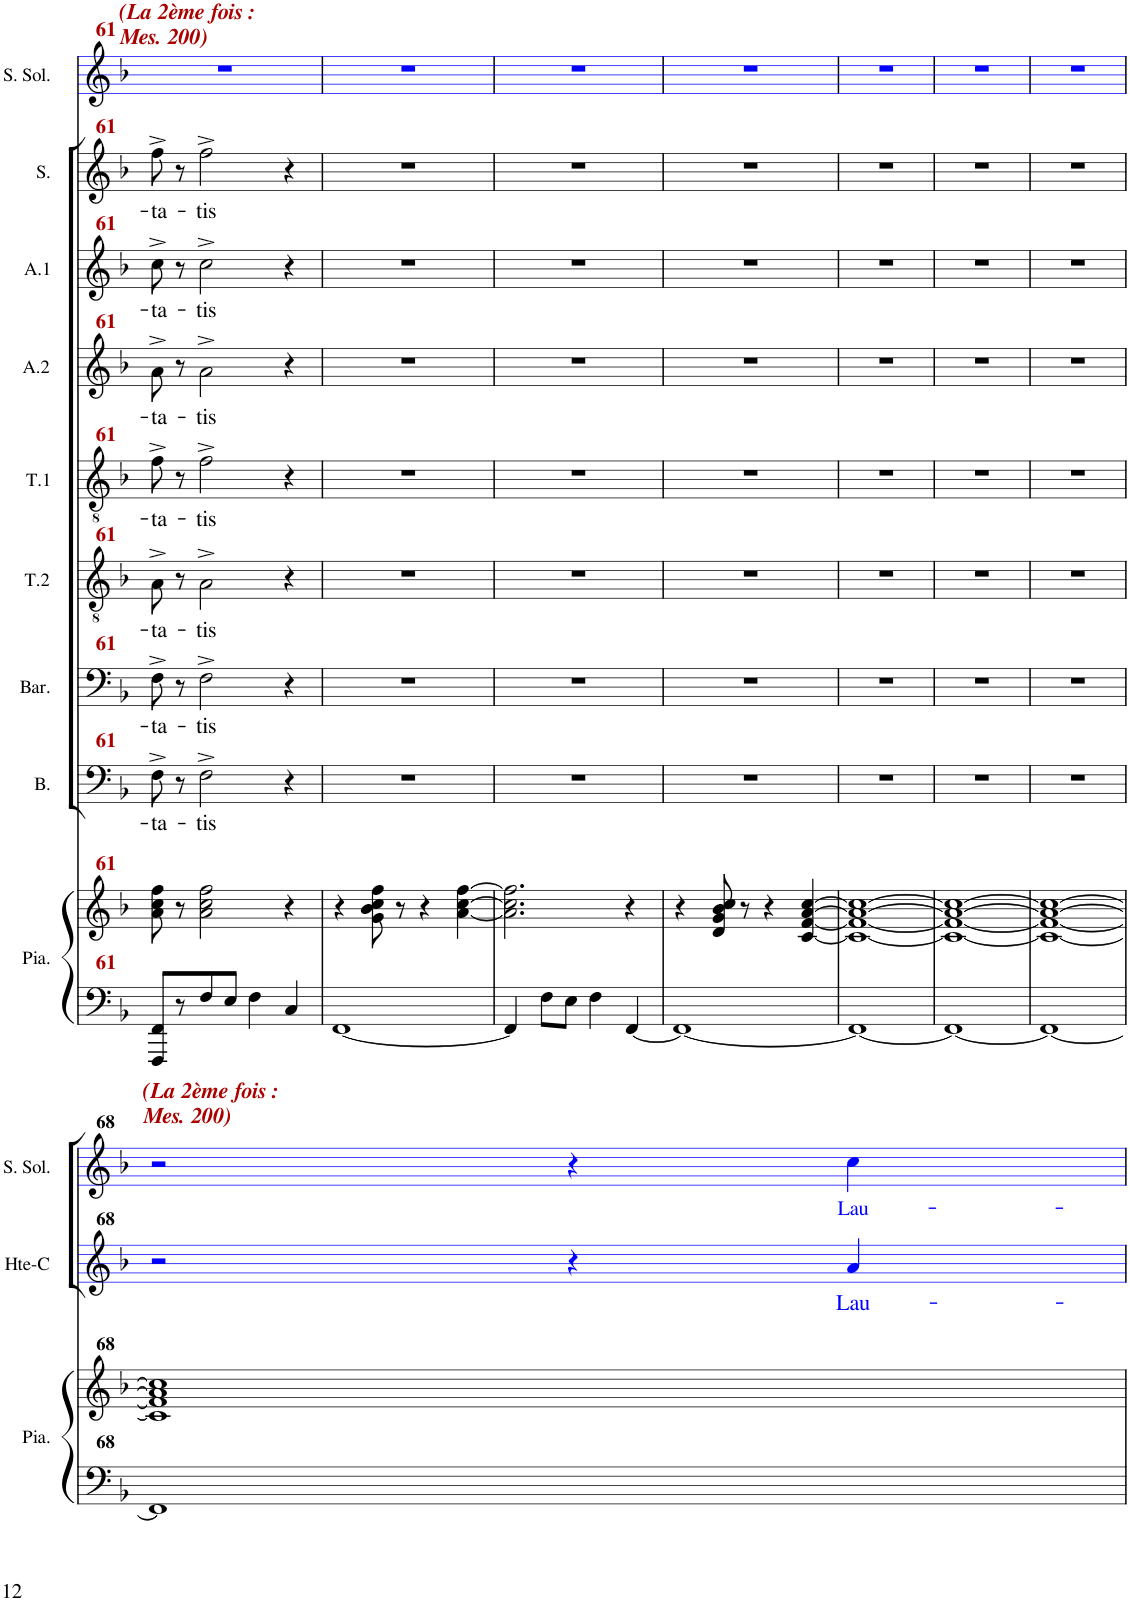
**kern	**kern	**kern	**text	**kern	**text	**kern	**text	**kern	**text	**kern	**text	**kern	**text	**kern	**text	**kern	**text	**kern	**text
*part10	*part10	*part9	*part9	*part8	*part8	*part7	*part7	*part6	*part6	*part5	*part5	*part4	*part4	*part3	*part3	*part2	*part2	*part1	*part1
*staff11	*staff10	*staff9	*staff9	*staff8	*staff8	*staff7	*staff7	*staff6	*staff6	*staff5	*staff5	*staff4	*staff4	*staff3	*staff3	*staff2	*staff2	*staff1	*staff1
*I"Piano	*	*I"Basse	*	*I"Baryton	*	*I"Ténor 2	*	*I"Ténor 1	*	*I"Alto 2	*	*I"Alto 1	*	*I"Soprano	*	*I"Haute-Contre	*	*I"Soprano Solo	*
*I'Pno.	*	*I'B.	*	*I'Bar.	*	*I'T.2	*	*I'T.1	*	*I'A.2	*	*I'A.1	*	*I'S.	*	*I'Hte-C	*	*I'S. Sol.	*
!!LO:PB:g=z
*clefF4	*clefG2	*clefF4	*	*clefF4	*	*clefGv2	*	*clefGv2	*	*clefG2	*	*clefG2	*	*clefG2	*	*clefG2	*	*clefG2	*
*k[b-]	*k[b-]	*k[b-]	*	*k[b-]	*	*k[b-]	*	*k[b-]	*	*k[b-]	*	*k[b-]	*	*k[b-]	*	*k[b-]	*	*k[b-]	*
*M2/2	*M2/2	*M2/2	*	*M2/2	*	*M2/2	*	*M2/2	*	*M2/2	*	*M2/2	*	*M2/2	*	*M2/2	*	*M2/2	*
*met(c|)	*met(c|)	*met(c|)	*	*met(c|)	*	*met(c|)	*	*met(c|)	*	*met(c|)	*	*met(c|)	*	*met(c|)	*	*met(c|)	*	*met(c|)	*
=61	=61	=61	=61	=61	=61	=61	=61	=61	=61	=61	=61	=61	=61	=61	=61	=61	=61	=61	=61
!	!	!	!	!	!	!	!	!	!	!	!	!	!	!	!	!	!	!LO:TX:a:Bi:color=#AA0000:t=(La 2ème fois &colon;	!
!	!	!	!	!	!	!	!	!	!	!	!	!	!	!	!	!	!	!LO:TX:a:t=Mes. 200)	!
!LO:TX:b:Bi:color=#AA0000:t=(La 2ème fois &colon;	!	!	!	!	!	!	!	!	!	!	!	!	!	!	!	!	!	!	!
!LO:TX:b:t=Mes. 200)	!	!	!	!	!	!	!	!	!	!	!	!	!	!	!	!	!	!	!
!	!	!	!LO:LY:b	!	!LO:LY:b	!	!LO:LY:b	!	!LO:LY:b	!	!LO:LY:b	!	!LO:LY:b	!	!LO:LY:b	!	!	!	!
8FFF/ 8FF/L	8a\ 8cc\ 8ff\	8F^\	-ta-	8F^\	-ta-	8A^\	-ta-	8f^\	-ta-	8a^\	-ta-	8cc^\	-ta-	8ff^\	-ta-	1r	.	1r	.
8r	8r	8r	.	8r	.	8r	.	8r	.	8r	.	8r	.	8r	.	.	.	.	.
!	!	!	!LO:LY:b	!	!LO:LY:b	!	!LO:LY:b	!	!LO:LY:b	!	!LO:LY:b	!	!LO:LY:b	!	!LO:LY:b	!	!	!	!
8F/	2a\ 2cc\ 2ff\	2F^\	-tis	2F^\	-tis	2A^\	-tis	2f^\	-tis	2a^\	-tis	2cc^\	-tis	2ff^\	-tis	.	.	.	.
8E/J	.	.	.	.	.	.	.	.	.	.	.	.	.	.	.	.	.	.	.
4F\	.	.	.	.	.	.	.	.	.	.	.	.	.	.	.	.	.	.	.
4C/	4r	4r	.	4r	.	4r	.	4r	.	4r	.	4r	.	4r	.	.	.	.	.
=62	=62	=62	=62	=62	=62	=62	=62	=62	=62	=62	=62	=62	=62	=62	=62	=62	=62	=62	=62
[1FF	4r	1r	.	1r	.	1r	.	1r	.	1r	.	1r	.	1r	.	1r	.	1r	.
.	8g\ 8b-\ 8cc\ 8ff\	.	.	.	.	.	.	.	.	.	.	.	.	.	.	.	.	.	.
.	8r	.	.	.	.	.	.	.	.	.	.	.	.	.	.	.	.	.	.
.	4r	.	.	.	.	.	.	.	.	.	.	.	.	.	.	.	.	.	.
.	[4a\ [4cc\ [4ff\	.	.	.	.	.	.	.	.	.	.	.	.	.	.	.	.	.	.
=63	=63	=63	=63	=63	=63	=63	=63	=63	=63	=63	=63	=63	=63	=63	=63	=63	=63	=63	=63
4FF/]	2.a\] 2.cc\] 2.ff\]	1r	.	1r	.	1r	.	1r	.	1r	.	1r	.	1r	.	1r	.	1r	.
8F\L	.	.	.	.	.	.	.	.	.	.	.	.	.	.	.	.	.	.	.
8E\J	.	.	.	.	.	.	.	.	.	.	.	.	.	.	.	.	.	.	.
4F\	.	.	.	.	.	.	.	.	.	.	.	.	.	.	.	.	.	.	.
[4FF/	4r	.	.	.	.	.	.	.	.	.	.	.	.	.	.	.	.	.	.
=64	=64	=64	=64	=64	=64	=64	=64	=64	=64	=64	=64	=64	=64	=64	=64	=64	=64	=64	=64
1FF_	4r	1r	.	1r	.	1r	.	1r	.	1r	.	1r	.	1r	.	1r	.	1r	.
.	8d/ 8g/ 8b-/ 8cc/	.	.	.	.	.	.	.	.	.	.	.	.	.	.	.	.	.	.
.	8r	.	.	.	.	.	.	.	.	.	.	.	.	.	.	.	.	.	.
.	4r	.	.	.	.	.	.	.	.	.	.	.	.	.	.	.	.	.	.
.	[4c/ [4f/ [4a/ [4cc/	.	.	.	.	.	.	.	.	.	.	.	.	.	.	.	.	.	.
=65	=65	=65	=65	=65	=65	=65	=65	=65	=65	=65	=65	=65	=65	=65	=65	=65	=65	=65	=65
1FF_	1c_ 1f_ 1a_ 1cc_	1r	.	1r	.	1r	.	1r	.	1r	.	1r	.	1r	.	1r	.	1r	.
=66	=66	=66	=66	=66	=66	=66	=66	=66	=66	=66	=66	=66	=66	=66	=66	=66	=66	=66	=66
1FF_	1c_ 1f_ 1a_ 1cc_	1r	.	1r	.	1r	.	1r	.	1r	.	1r	.	1r	.	1r	.	1r	.
=67	=67	=67	=67	=67	=67	=67	=67	=67	=67	=67	=67	=67	=67	=67	=67	=67	=67	=67	=67
1FF_	1c_ 1f_ 1a_ 1cc_	1r	.	1r	.	1r	.	1r	.	1r	.	1r	.	1r	.	1r	.	1r	.
!!LO:LB:g=z
=68	=68	=68	=68	=68	=68	=68	=68	=68	=68	=68	=68	=68	=68	=68	=68	=68	=68	=68	=68
1FF]	1c] 1f] 1a] 1cc]	1r	.	1r	.	1r	.	1r	.	1r	.	1r	.	1r	.	2r	.	2r	.
.	.	.	.	.	.	.	.	.	.	.	.	.	.	.	.	4r	.	4r	.
!	!	!	!	!	!	!	!	!	!	!	!	!	!	!	!	!	!LO:LY:b:color=#0000FF	!	!LO:LY:b:color=#0000FF
.	.	.	.	.	.	.	.	.	.	.	.	.	.	.	.	4ai/	Lau-	4cci\	Lau-
=	=	=	=	=	=	=	=	=	=	=	=	=	=	=	=	=	=	=	=
*-	*-	*-	*-	*-	*-	*-	*-	*-	*-	*-	*-	*-	*-	*-	*-	*-	*-	*-	*-
